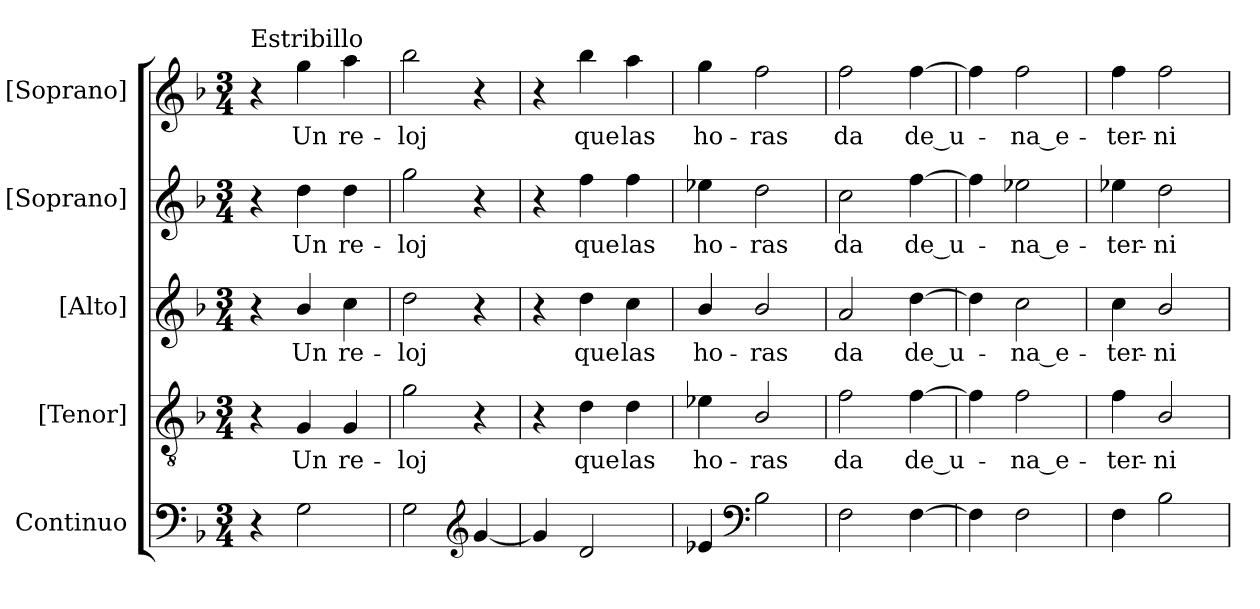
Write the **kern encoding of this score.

**kern	**kern	**text	**kern	**text	**kern	**text	**kern	**text
*part5	*part4	*part4	*part3	*part3	*part2	*part2	*part1	*part1
*staff5	*staff4	*staff4	*staff3	*staff3	*staff2	*staff2	*staff1	*staff1
*I"Continuo	*I"[Tenor]	*	*I"[Alto]	*	*I"[Soprano]	*	*I"[Soprano]	*
*I'Cont.	*I'T.	*	*I'A.	*	*I'S.	*	*I'S.	*
!!LO:PB:g=z
*clefF4	*clefGv2	*	*clefG2	*	*clefG2	*	*clefG2	*
*	*ITrd7c12	*	*	*	*	*	*	*
*k[b-]	*k[b-]	*	*k[b-]	*	*k[b-]	*	*k[b-]	*
*F:	*F:	*	*F:	*	*F:	*	*F:	*
*M3/4	*M3/4	*	*M3/4	*	*M3/4	*	*M3/4	*
=1	=1	=1	=1	=1	=1	=1	=1	=1
!	!	!	!	!	!	!	!LO:TX:a:t=Estribillo	!
4r	4r	.	4r	.	4r	.	4r	.
!	!	!LO:LY:b:color=#000000	!	!	!	!	!	!
!	!	!	!	!LO:LY:b:color=#000000	!	!	!	!
!	!	!	!	!	!	!LO:LY:b:color=#000000	!	!
!	!	!	!	!	!	!	!	!LO:LY:b:color=#000000
2Gi\	4GGi/	Un	4b-i/	Un	4ddi\	Un	4ggi\	Un
!	!	!LO:LY:b:color=#000000	!	!	!	!	!	!
!	!	!	!	!LO:LY:b:color=#000000	!	!	!	!
!	!	!	!	!	!	!LO:LY:b:color=#000000	!	!
!	!	!	!	!	!	!	!	!LO:LY:b:color=#000000
.	4GGi/	re-	4cci\	re-	4ddi\	re-	4aai\	re-
=2	=2	=2	=2	=2	=2	=2	=2	=2
!	!	!LO:LY:b:color=#000000	!	!	!	!	!	!
!	!	!	!	!LO:LY:b:color=#000000	!	!	!	!
!	!	!	!	!	!	!LO:LY:b:color=#000000	!	!
!	!	!	!	!	!	!	!	!LO:LY:b:color=#000000
2Gi\	2Gi\	-loj	2ddi\	-loj	2ggi\	-loj	2bb-i\	-loj
*clefG2	*	*	*	*	*	*	*	*
[4gi/	4r	.	4r	.	4r	.	4r	.
=3	=3	=3	=3	=3	=3	=3	=3	=3
4gi/]	4r	.	4r	.	4r	.	4r	.
!	!	!LO:LY:b:color=#000000	!	!	!	!	!	!
!	!	!	!	!LO:LY:b:color=#000000	!	!	!	!
!	!	!	!	!	!	!LO:LY:b:color=#000000	!	!
!	!	!	!	!	!	!	!	!LO:LY:b:color=#000000
2di/	4Di\	que	4ddi\	que	4ffi\	que	4bb-i\	que
!	!	!LO:LY:b:color=#000000	!	!	!	!	!	!
!	!	!	!	!LO:LY:b:color=#000000	!	!	!	!
!	!	!	!	!	!	!LO:LY:b:color=#000000	!	!
!	!	!	!	!	!	!	!	!LO:LY:b:color=#000000
.	4Di\	las	4cci\	las	4ffi\	las	4aai\	las
=4	=4	=4	=4	=4	=4	=4	=4	=4
!	!	!LO:LY:b:color=#000000	!	!	!	!	!	!
!	!	!	!	!LO:LY:b:color=#000000	!	!	!	!
!	!	!	!	!	!	!LO:LY:b:color=#000000	!	!
!	!	!	!	!	!	!	!	!LO:LY:b:color=#000000
4e-Xi/	4E-Xi\	ho-	4b-i/	ho-	4ee-Xi\	ho-	4ggi\	ho-
*clefF4	*	*	*	*	*	*	*	*
!	!	!LO:LY:b:color=#000000	!	!	!	!	!	!
!	!	!	!	!LO:LY:b:color=#000000	!	!	!	!
!	!	!	!	!	!	!LO:LY:b:color=#000000	!	!
!	!	!	!	!	!	!	!	!LO:LY:b:color=#000000
2B-i\	2BB-i/	-ras	2b-i/	-ras	2ddi\	-ras	2ffi\	-ras
=5	=5	=5	=5	=5	=5	=5	=5	=5
!	!	!LO:LY:b:color=#000000	!	!	!	!	!	!
!	!	!	!	!LO:LY:b:color=#000000	!	!	!	!
!	!	!	!	!	!	!LO:LY:b:color=#000000	!	!
!	!	!	!	!	!	!	!	!LO:LY:b:color=#000000
2Fi\	2Fi\	da	2ai/	da	2cci\	da	2ffi\	da
!	!	!LO:LY:b:color=#000000	!	!	!	!	!	!
!	!	!	!	!LO:LY:b:color=#000000	!	!	!	!
!	!	!	!	!	!	!LO:LY:b:color=#000000	!	!
!	!	!	!	!	!	!	!	!LO:LY:b:color=#000000
[4Fi\	[4Fi\	de_u-	[4ddi\	de_u-	[4ffi\	de_u-	[4ffi\	de_u-
=6	=6	=6	=6	=6	=6	=6	=6	=6
4Fi\]	4Fi\]	.	4ddi\]	.	4ffi\]	.	4ffi\]	.
!	!	!LO:LY:b:color=#000000	!	!	!	!	!	!
!	!	!	!	!LO:LY:b:color=#000000	!	!	!	!
!	!	!	!	!	!	!LO:LY:b:color=#000000	!	!
!	!	!	!	!	!	!	!	!LO:LY:b:color=#000000
2Fi\	2Fi\	-na_e-	2cci\	-na_e-	2ee-Xi\	-na_e-	2ffi\	-na_e-
=7	=7	=7	=7	=7	=7	=7	=7	=7
!	!	!LO:LY:b:color=#000000	!	!	!	!	!	!
!	!	!	!	!LO:LY:b:color=#000000	!	!	!	!
!	!	!	!	!	!	!LO:LY:b:color=#000000	!	!
!	!	!	!	!	!	!	!	!LO:LY:b:color=#000000
4Fi\	4Fi\	-ter-	4cci\	-ter-	4ee-Xi\	-ter-	4ffi\	-ter-
!	!	!LO:LY:b:color=#000000	!	!	!	!	!	!
!	!	!	!	!LO:LY:b:color=#000000	!	!	!	!
!	!	!	!	!	!	!LO:LY:b:color=#000000	!	!
!	!	!	!	!	!	!	!	!LO:LY:b:color=#000000
2B-i\	2BB-i/	-ni-	2b-i/	-ni-	2ddi\	-ni-	2ffi\	-ni-
=	=	=	=	=	=	=	=	=
*-	*-	*-	*-	*-	*-	*-	*-	*-
